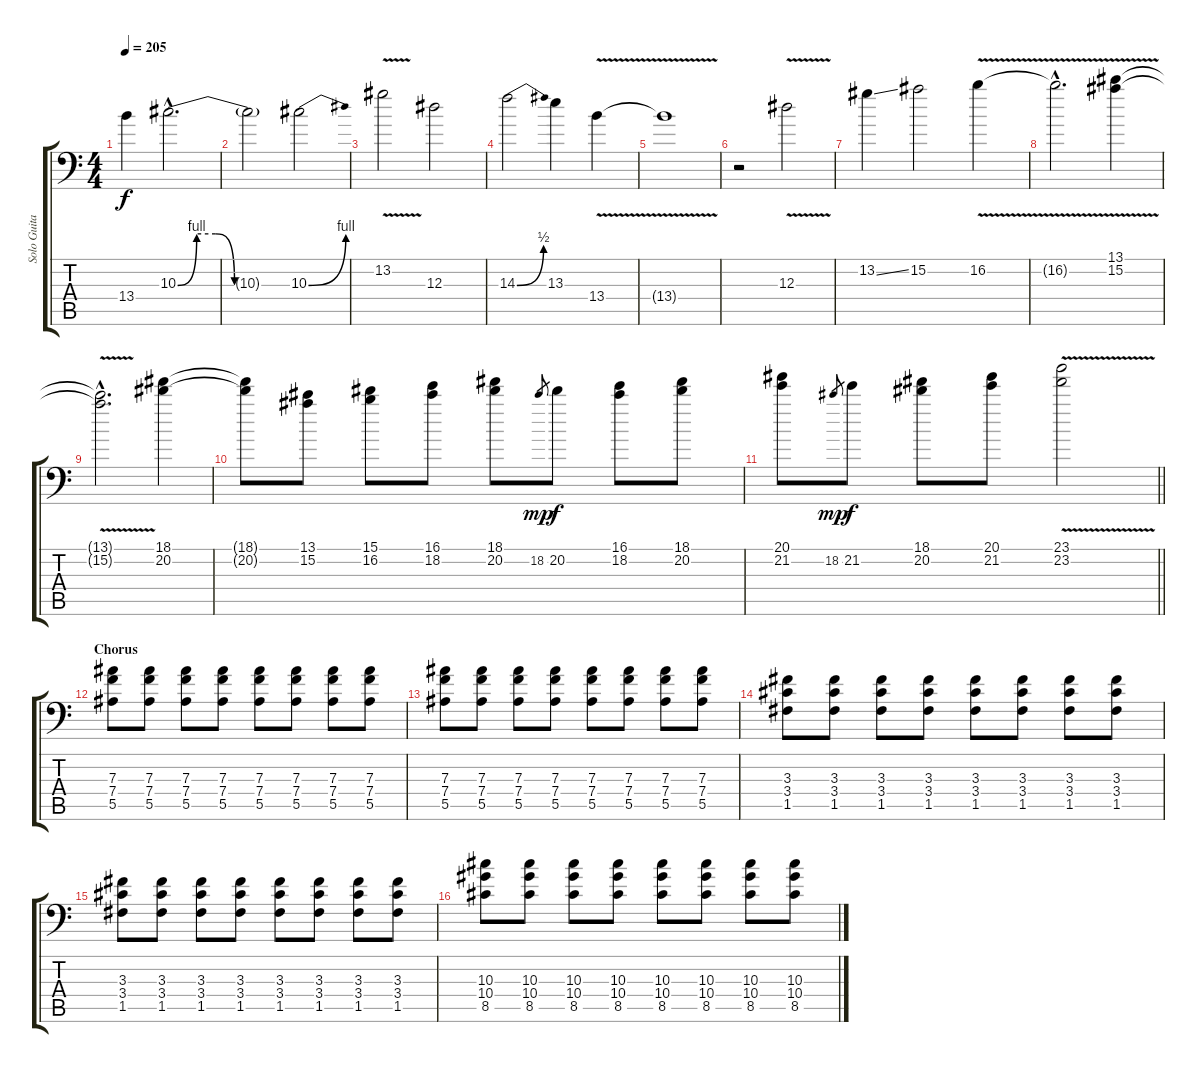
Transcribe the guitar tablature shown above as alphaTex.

\track ("Solo Guitar" "Solo Guita") {instrument distortionguitar}
\staff {score tabs}
\tuning (C4 G3 Eb3 Bb2 F2 Bb1) {hide}
\ts (4 4)
\tempo 205
\clef f4
\ks c
13.4{t}.4{dy f} 10.3{be (custom 0 0 10 4 20 4 30 0 60 0) hac}.2{d} |
10.3{t}.2 10.3{be (bend 0 0 60 4)}.2 |
13.2{v}.2 12.3.2 |
14.3{be (bend 0 0 60 2)}.2 13.3.4 13.4{v}.4 |
13.4{t}.1 |
r.2 12.3{v}.2 |
13.2{ss}.4 15.2.2 16.2{v}.4 |
16.2{hac t}.2{d} (13.1{v} 15.2).4 |
(13.1{hac t} 15.2{hac t}).2{d} (18.1 20.2).4 |
(18.1{t} 20.2{t}).8 (13.1 15.2).8 (15.1 16.2).8 (16.1 18.2).8 (18.1 20.2).8 18.2.8{gr dy mp} 20.2.8{dy f} (16.1 18.2).8 (18.1 20.2).8 |
\barLineRight lightlight
(20.1 21.2).8 18.2.8{gr dy mp} 21.2.8{dy f} (18.1 20.2).8 (20.1 21.2).8 (23.1{v} 23.2).2 |
\section ("" "Chorus")
(7.3 7.4 5.5).8{volume 16 balance 0 instrument distortionguitar} (7.3 7.4 5.5).8 (7.3 7.4 5.5).8 (7.3 7.4 5.5).8 (7.3 7.4 5.5).8 (7.3 7.4 5.5).8 (7.3 7.4 5.5).8 (7.3 7.4 5.5).8 |
(7.3 7.4 5.5).8 (7.3 7.4 5.5).8 (7.3 7.4 5.5).8 (7.3 7.4 5.5).8 (7.3 7.4 5.5).8 (7.3 7.4 5.5).8 (7.3 7.4 5.5).8 (7.3 7.4 5.5).8 |
(3.3 3.4 1.5).8 (3.3 3.4 1.5).8 (3.3 3.4 1.5).8 (3.3 3.4 1.5).8 (3.3 3.4 1.5).8 (3.3 3.4 1.5).8 (3.3 3.4 1.5).8 (3.3 3.4 1.5).8 |
(3.3 3.4 1.5).8 (3.3 3.4 1.5).8 (3.3 3.4 1.5).8 (3.3 3.4 1.5).8 (3.3 3.4 1.5).8 (3.3 3.4 1.5).8 (3.3 3.4 1.5).8 (3.3 3.4 1.5).8 |
(10.3 10.4 8.5).8 (10.3 10.4 8.5).8 (10.3 10.4 8.5).8 (10.3 10.4 8.5).8 (10.3 10.4 8.5).8 (10.3 10.4 8.5).8 (10.3 10.4 8.5).8 (10.3 10.4 8.5).8
